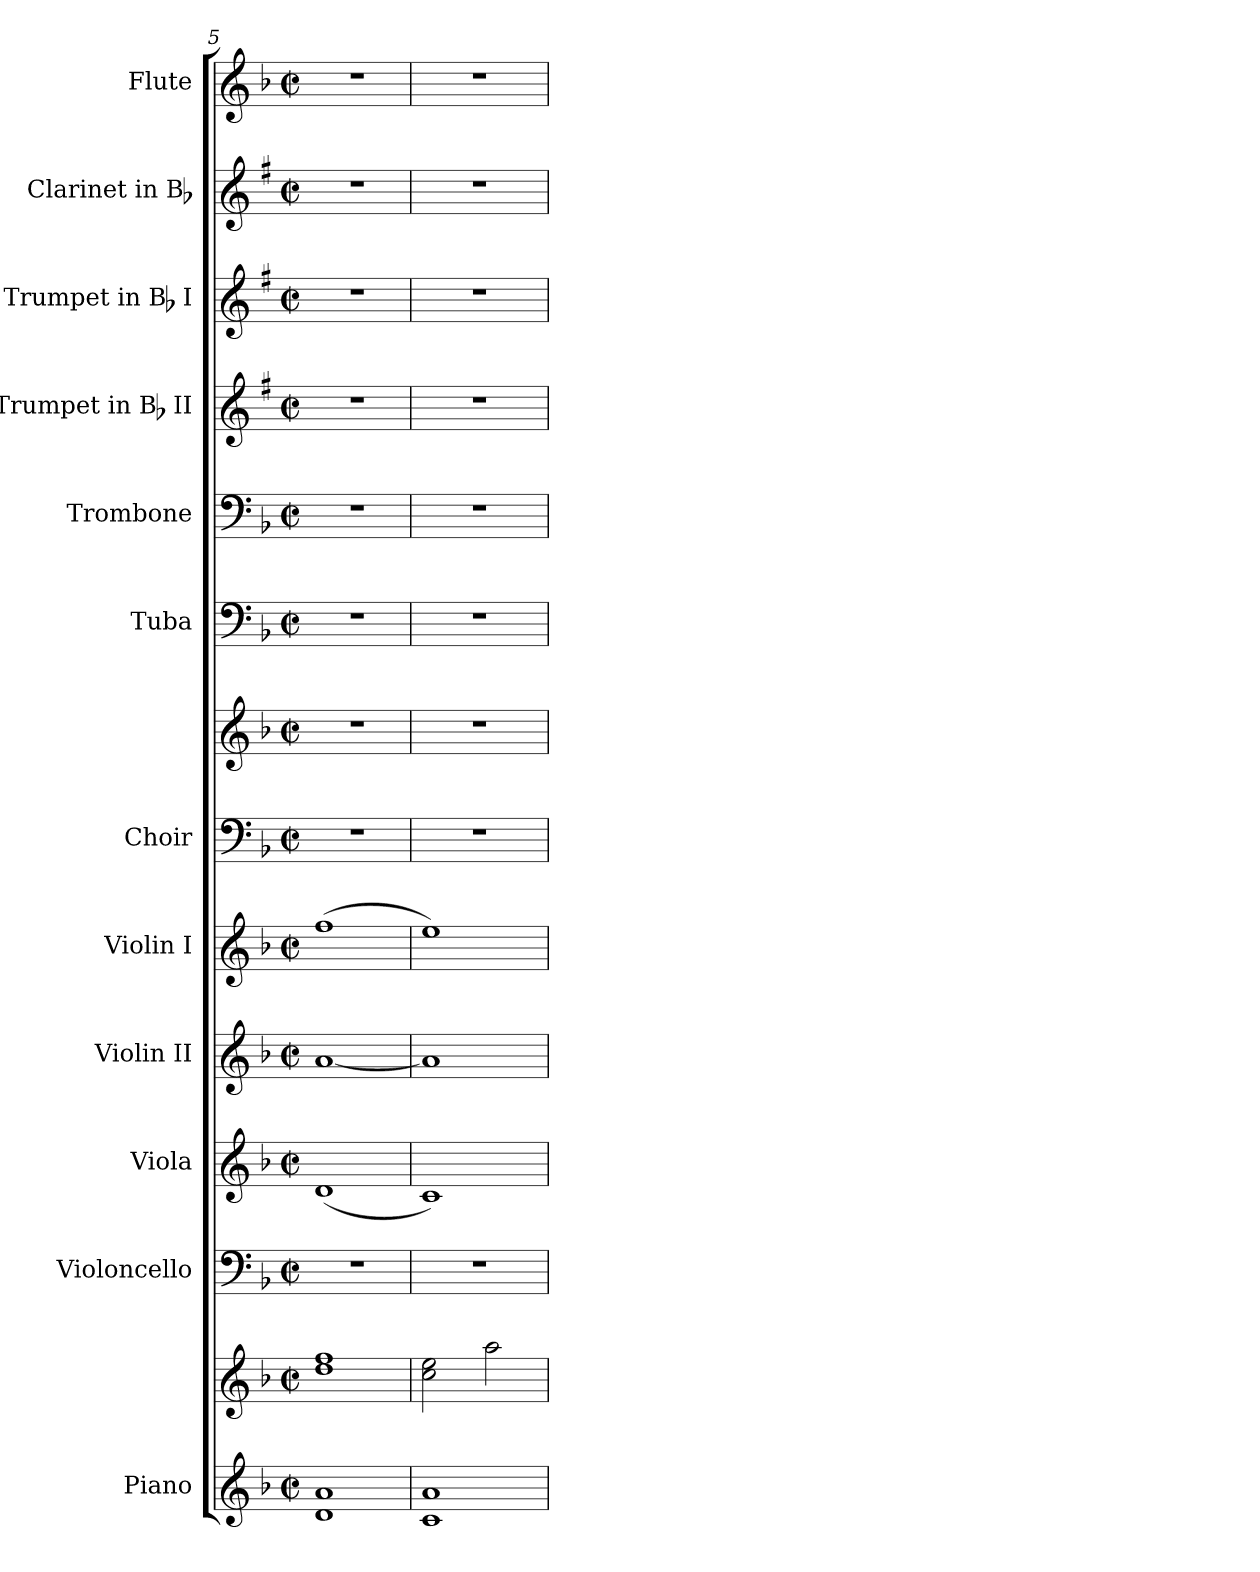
**kern	**kern	**kern	**kern	**kern	**kern	**kern	**kern	**kern	**kern	**kern	**kern	**kern	**kern
*part12	*part12	*part11	*part10	*part9	*part8	*part7	*part7	*part6	*part5	*part4	*part3	*part2	*part1
*staff14	*staff13	*staff12	*staff11	*staff10	*staff9	*staff8	*staff7	*staff6	*staff5	*staff4	*staff3	*staff2	*staff1
*I"Piano	*	*I"Violoncello	*I"Viola	*I"Violin II	*I"Violin I	*I"Choir	*	*I"Tuba	*I"Trombone	*I"Trumpet in Bb II	*I"Trumpet in Bb I	*I"Clarinet in Bb	*I"Flute
*	*	*	*	*	*	*	*	*I'Tba.	*I'Tbn.	*I'Tpt.	*I'Tpt.	*I'Cl.	*I'Fl.
*clefG2	*clefG2	*clefF4	*clefG2	*clefG2	*clefG2	*clefF4	*clefG2	*clefF4	*clefF4	*clefG2	*clefG2	*clefG2	*clefG2
*	*	*	*	*	*	*	*	*	*	*ITrd1c2	*ITrd1c2	*ITrd1c2	*
*k[b-]	*k[b-]	*k[b-]	*k[b-]	*k[b-]	*k[b-]	*k[b-]	*k[b-]	*k[b-]	*k[b-]	*k[b-]	*k[b-]	*k[b-]	*k[b-]
*d:	*d:	*d:	*d:	*d:	*d:	*d:	*d:	*d:	*d:	*d:	*d:	*d:	*d:
*M2/2	*M2/2	*M2/2	*M2/2	*M2/2	*M2/2	*M2/2	*M2/2	*M2/2	*M2/2	*M2/2	*M2/2	*M2/2	*M2/2
*met(c|)	*met(c|)	*met(c|)	*met(c|)	*met(c|)	*met(c|)	*met(c|)	*met(c|)	*met(c|)	*met(c|)	*met(c|)	*met(c|)	*met(c|)	*met(c|)
=5	=5	=5	=5	=5	=5	=5	=5	=5	=5	=5	=5	=5	=5
1di 1ai	1ddi 1ffi	1r	(1di	[<1ai	(1ffi	1r	1r	1r	1r	1r	1r	1r	1r
=6	=6	=6	=6	=6	=6	=6	=6	=6	=6	=6	=6	=6	=6
1ci 1ai	2cci\ 2eei	1r	1ci)	1ai]	1eei)	1r	1r	1r	1r	1r	1r	1r	1r
.	2aai\	.	.	.	.	.	.	.	.	.	.	.	.
=	=	=	=	=	=	=	=	=	=	=	=	=	=
*-	*-	*-	*-	*-	*-	*-	*-	*-	*-	*-	*-	*-	*-
